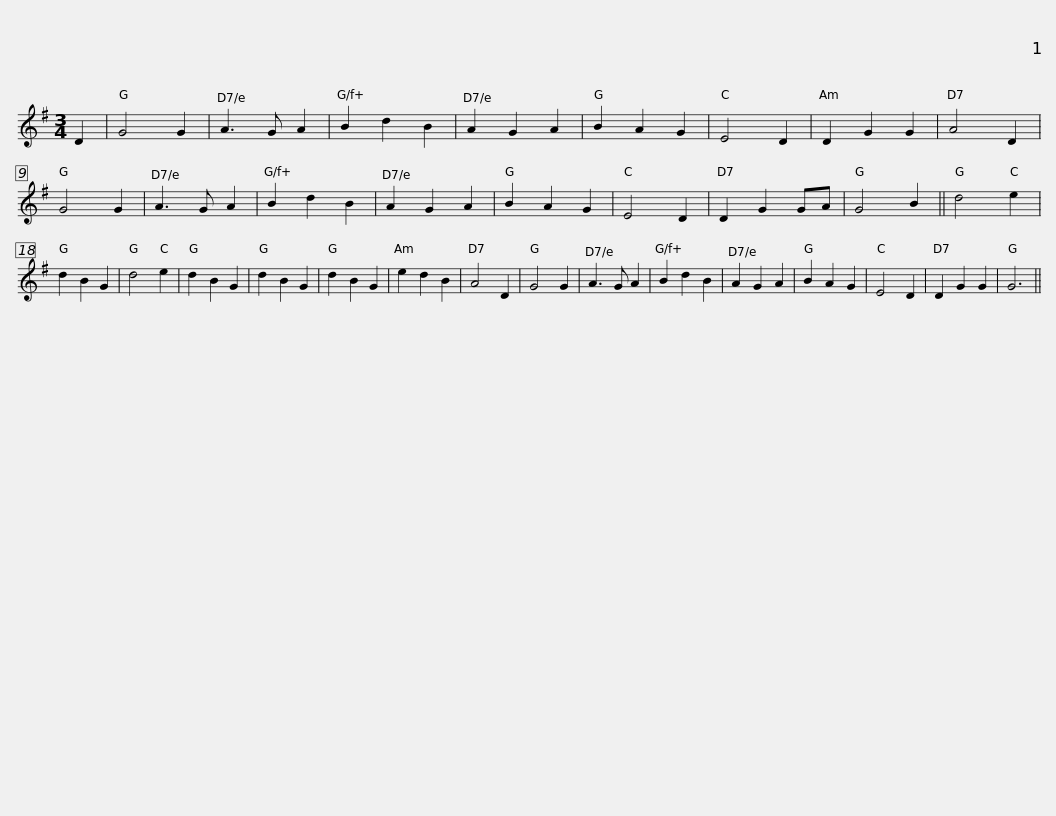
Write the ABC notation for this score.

X:1
L:1/8
M:3/4
I:linebreak $
K:G
V:1 treble
V:1
 D2 | G4 G2 | A3 G A2 | B2 d2 B2 | A2 G2 A2 | %5
 B2 A2 G2 | E4 D2 | D2 G2 G2 | A4 D2 | G4 G2 | %10
 A3 G A2 | B2 d2 B2 | A2 G2 A2 |$ B2 A2 G2 | E4 D2 | %15
 D2 G2 GA | G4 B2 || d4 e2 | d2 B2 G2 | d4 e2 | %20
 d2 B2 G2 | d2 B2 G2 | d2 B2 G2 | e2 d2 B2 | A4 D2 | %25
 G4 G2 |$ A3 G A2 | B2 d2 B2 | A2 G2 A2 | B2 A2 G2 | %30
 E4 D2 | D2 G2 G2 | G6 || %33
